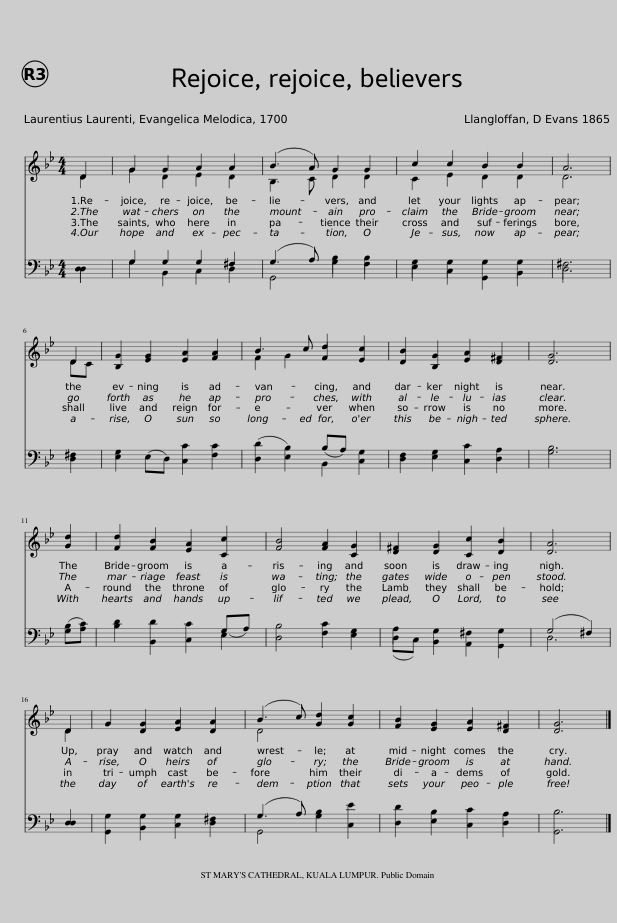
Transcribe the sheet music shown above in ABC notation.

X:1
%%score ( 1 2 3 ) ( 4 5 )
L:1/8
M:4/4
I:linebreak $
K:Bb
V:1 treble
V:2 treble
V:3 treble
V:4 bass
V:5 bass
V:1
 D2 | G2 G2 A2 A2 | (B3 A) G2 G2 | c2 c2 B2 B2 | A6 |$ %5
 D2 | [B,G]2 [EG]2 [EA]2 [FA]2 | B3 c d2 [Ec]2 | [DB]2 [B,G]2 [EA]2 [D^F]2 | [DG]6 |$ %10
 [Gd]2 | [Fd]2 [FB]2 [EA]2 [Cc]2 | [FB]4 [FA]2 [CG]2 | [D^F]2 [DG]2 [Cc]2 [DB]2 | [DA]6 |$ %15
 D2 | G2 [DG]2 [EA]2 [DA]2 | (B3 c) [Gd]2 [Gc]2 | [FB]2 [EG]2 [EA]2 [D^F]2 | [DG]6 |] %20
V:2
 D2 | G2 D2 E2 D2 | B,3 C D2 D2 | C2 E2 D2 D2 | D6 |$ %5
 DC | x8 | F2 G2 x4 | x8 | x6 |$ %10
 x2 | x8 | x8 | x8 | x6 |$ %15
 D2 | x8 | D4 x4 | x8 | x6 |] %20
V:3
 x2 | x8 | x8 | x8 | x6 |$ %5
 x2 | x8 | x4 F2 x2 | x8 | x6 |$ %10
 x2 | x8 | x8 | x8 | x6 |$ %15
 x2 | x8 | x8 | x8 | x6 |] %20
V:4
 D,2 | G,2 G,2 G,2 ^F,2 | (G,3 A,) B,2 B,2 | G,2 G,2 G,2 G,2 | ^F,6 |$ %5
 [D,^F,]2 | [E,G,]2 (E,D,) [C,C]2 [F,C]2 | ([D,D]2 [E,B,]2) (B,A,) [C,G,]2 | [D,F,]2 [E,G,]2 [C,C]2 [D,A,]2 | [G,B,]6 |$ %10
 ([G,B,][A,C]) | [B,D]2 [B,,D]2 [C,C]2 (G,A,) | [D,B,]4 [F,C]2 [E,G,]2 | (D,C,) [B,,G,]2 [A,,^F,]2 [G,,G,]2 | (G,4 ^F,2) |$ %15
 [D,D,]2 | [G,,G,]2 [B,,G,]2 [C,G,]2 [D,^F,]2 | (G,3 A,) [G,B,]2 [C,E]2 | [D,D]2 [E,B,]2 [C,C]2 [D,A,]2 | [G,,B,]6 |] %20
V:5
 D,2 | G,2 B,,2 C,2 D,2 | G,,4 G,2 F,2 | E,2 C,2 G,,2 B,,2 | D,6 |$ %5
 x2 | x8 | x4 B,,2 x2 | x8 | x6 |$ %10
 x2 | x6 E,2 | x8 | A,2 x6 | D,6 |$ %15
 x2 | x8 | G,,4 x4 | x8 | x6 |] %20
